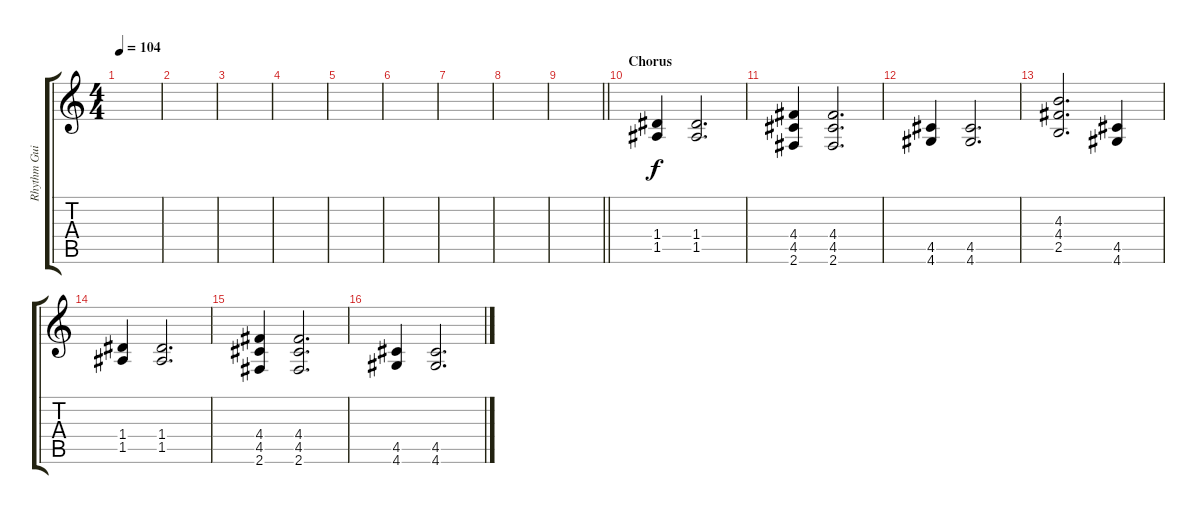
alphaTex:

\track ("Rhythm Guitar - Mike Shinoda" "Rhythm Gui") {instrument distortionguitar}
\staff {score tabs}
\tuning (E4 B3 G3 D3 A2 E2) {hide}
\ts (4 4)
\tempo 104
\clef g2
\ks c
|
|
|
|
|
|
|
|
\barLineRight lightlight
|
\section ("" "Chorus")
(1.4 1.5).4{volume 10 instrument distortionguitar} (1.4 1.5).2{d} |
(4.4 4.5 2.6).4 (4.4 4.5 2.6).2{d} |
(4.5 4.6).4 (4.5 4.6).2{d} |
(4.3 4.4 2.5).2{d} (4.5 4.6).4 |
(1.4 1.5).4 (1.4 1.5).2{d} |
(4.4 4.5 2.6).4 (4.4 4.5 2.6).2{d} |
(4.5 4.6).4 (4.5 4.6).2{d}
